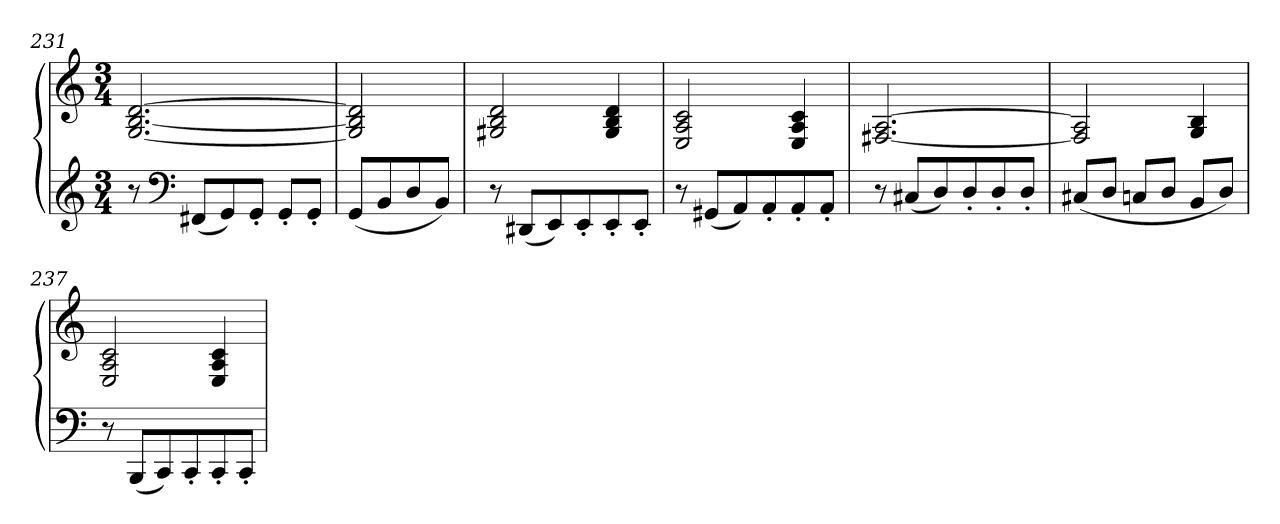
**kern	**kern
*part1	*part1
*staff2	*staff1
*clefG2	*clefG2
*k[]	*k[]
*C:	*C:
*M3/4	*M3/4
=231	=231
8r	[2.G [2.B [2.d
*clefF4	*
(8FF#XL	.
8GG)	.
8GG'J	.
8GG'L	.
8GG'J	.
=232	=232
(8GGL	2G] 2B] 2d]
8BB	.
8D	.
8BBJ)	.
=233	=233
8r	2G#X 2B 2d
(8DD#XL	.
8EE)	.
8EE'	.
8EE'	4G# 4B 4d
8EE'J	.
=234	=234
8r	2E 2A 2c
(8GG#XL	.
8AA)	.
8AA'	.
8AA'	4E 4A 4c
8AA'J	.
=235	=235
8r	[2.F#X [2.A
(8C#XL	.
8D)	.
8D'	.
8D'	.
8D'J	.
=236	=236
(8C#XL	2F#] 2A]
8DJ	.
8CnL	.
8DJ	.
8BBL	4G 4B
8DJ)	.
=237	=237
8r	2E 2A 2c
(8BBBL	.
8CC)	.
8CC'	.
8CC'	4E 4A 4c
8CC'J	.
=	=
*-	*-
